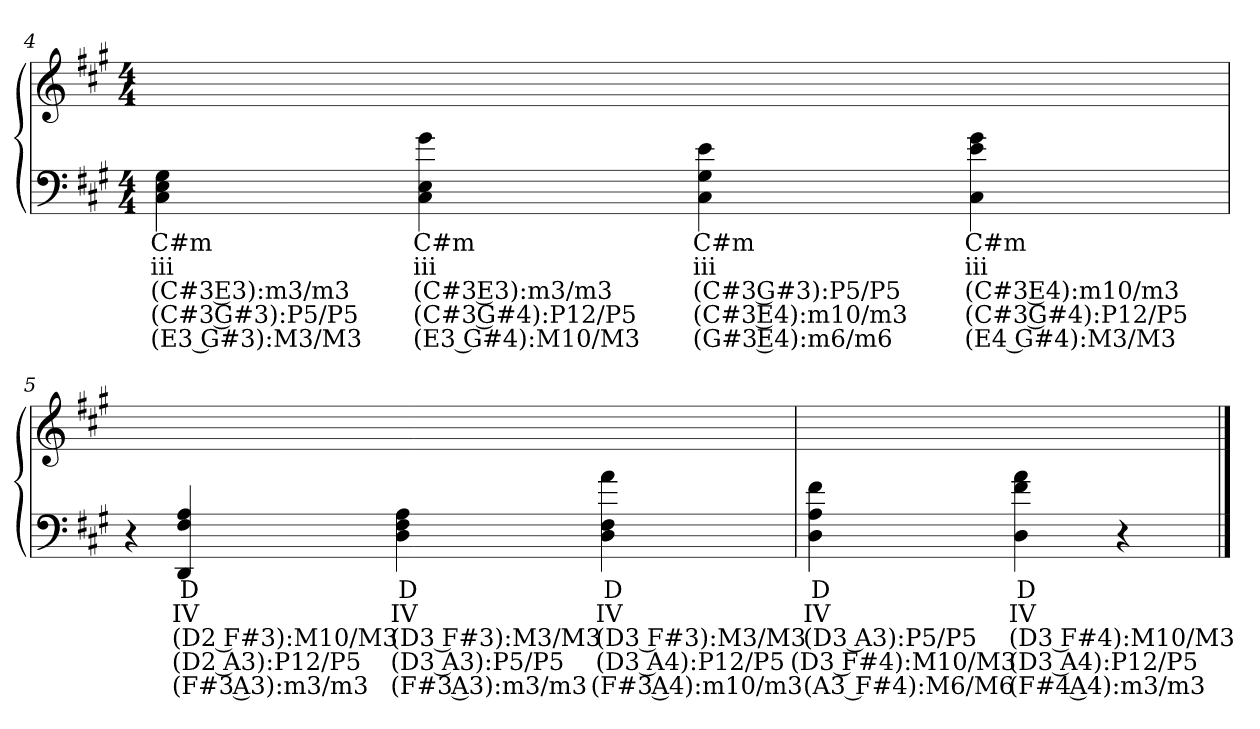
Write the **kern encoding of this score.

**kern	**text	**text	**text	**text	**text	**kern
*part2	*part2	*part2	*part2	*part2	*part2	*part1
*staff2	*staff2	*staff2	*staff2	*staff2	*staff2	*staff1
*clefF4	*	*	*	*	*	*clefG2
*k[f#c#g#]	*	*	*	*	*	*k[f#c#g#]
*A:	*	*	*	*	*	*A:
*M4/4	*	*	*	*	*	*M4/4
=4	=4	=4	=4	=4	=4	=4
4C# 4E 4G#	C#m	iii	(C#3 E3):m3/m3	(C#3 G#3):P5/P5	(E3 G#3):M3/M3	1ryy
4C# 4E 4g#	C#m	iii	(C#3 E3):m3/m3	(C#3 G#4):P12/P5	(E3 G#4):M10/M3	.
4C# 4G# 4e	C#m	iii	(C#3 G#3):P5/P5	(C#3 E4):m10/m3	(G#3 E4):m6/m6	.
4C# 4e 4g#	C#m	iii	(C#3 E4):m10/m3	(C#3 G#4):P12/P5	(E4 G#4):M3/M3	.
=5	=5	=5	=5	=5	=5	=5
4r	.	.	.	.	.	1ryy
4DD 4F# 4A	D	IV	(D2 F#3):M10/M3	(D2 A3):P12/P5	(F#3 A3):m3/m3	.
4D 4F# 4A	D	IV	(D3 F#3):M3/M3	(D3 A3):P5/P5	(F#3 A3):m3/m3	.
4D 4F# 4a	D	IV	(D3 F#3):M3/M3	(D3 A4):P12/P5	(F#3 A4):m10/m3	.
=6	=6	=6	=6	=6	=6	=6
4D 4A 4f#	D	IV	(D3 A3):P5/P5	(D3 F#4):M10/M3	(A3 F#4):M6/M6	2.ryy
4D 4f# 4a	D	IV	(D3 F#4):M10/M3	(D3 A4):P12/P5	(F#4 A4):m3/m3	.
4r	.	.	.	.	.	.
==	==	==	==	==	==	==
*-	*-	*-	*-	*-	*-	*-
